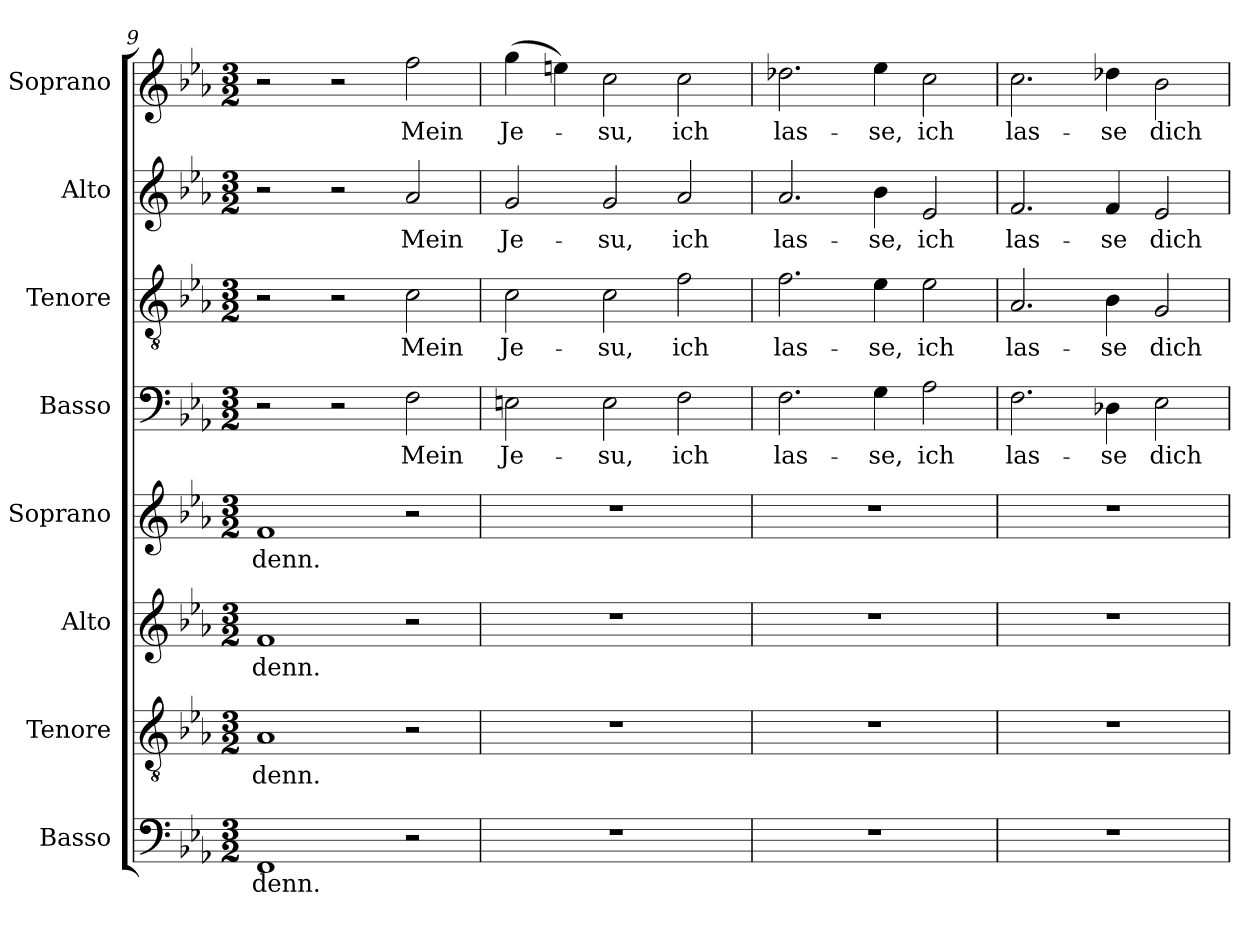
**kern	**text	**kern	**text	**kern	**text	**kern	**text	**kern	**text	**kern	**text	**kern	**text	**kern	**text
*part8	*part8	*part7	*part7	*part6	*part6	*part5	*part5	*part4	*part4	*part3	*part3	*part2	*part2	*part1	*part1
*staff8	*staff8	*staff7	*staff7	*staff6	*staff6	*staff5	*staff5	*staff4	*staff4	*staff3	*staff3	*staff2	*staff2	*staff1	*staff1
*I"Basso	*	*I"Tenore	*	*I"Alto	*	*I"Soprano	*	*I"Basso	*	*I"Tenore	*	*I"Alto	*	*I"Soprano	*
*I'B	*	*I'T	*	*I'A	*	*I'S	*	*I'B	*	*I'T	*	*I'A	*	*I'S	*
!!LO:LB:g=z
*clefF4	*	*clefGv2	*	*clefG2	*	*clefG2	*	*clefF4	*	*clefGv2	*	*clefG2	*	*clefG2	*
*k[b-e-a-]	*	*k[b-e-a-]	*	*k[b-e-a-]	*	*k[b-e-a-]	*	*k[b-e-a-]	*	*k[b-e-a-]	*	*k[b-e-a-]	*	*k[b-e-a-]	*
*E-:	*	*E-:	*	*E-:	*	*E-:	*	*E-:	*	*E-:	*	*E-:	*	*E-:	*
*M3/2	*	*M3/2	*	*M3/2	*	*M3/2	*	*M3/2	*	*M3/2	*	*M3/2	*	*M3/2	*
=9	=9	=9	=9	=9	=9	=9	=9	=9	=9	=9	=9	=9	=9	=9	=9
1FF	denn.	1A-	denn.	1f	denn.	1f	denn.	2r	.	2r	.	2r	.	2r	.
.	.	.	.	.	.	.	.	2r	.	2r	.	2r	.	2r	.
2r	.	2r	.	2r	.	2r	.	2F\	Mein	2c\	Mein	2a-/	Mein	2ff\	Mein
=10	=10	=10	=10	=10	=10	=10	=10	=10	=10	=10	=10	=10	=10	=10	=10
1.r	.	1.r	.	1.r	.	1.r	.	2En\	Je-	2c\	Je-	2g/	Je-	(4gg\	Je-
.	.	.	.	.	.	.	.	.	.	.	.	.	.	4een\)	.
.	.	.	.	.	.	.	.	2E\	-su,	2c\	-su,	2g/	-su,	2cc\	-su,
.	.	.	.	.	.	.	.	2F\	ich	2f\	ich	2a-/	ich	2cc\	ich
=11	=11	=11	=11	=11	=11	=11	=11	=11	=11	=11	=11	=11	=11	=11	=11
1.r	.	1.r	.	1.r	.	1.r	.	2.F\	las-	2.f\	las-	2.a-/	las-	2.dd-X\	las-
.	.	.	.	.	.	.	.	4G\	-se,	4e-\	-se,	4b-\	-se,	4ee-\	-se,
.	.	.	.	.	.	.	.	2A-\	ich	2e-\	ich	2e-/	ich	2cc\	ich
=12	=12	=12	=12	=12	=12	=12	=12	=12	=12	=12	=12	=12	=12	=12	=12
1.r	.	1.r	.	1.r	.	1.r	.	2.F\	las-	2.A-/	las-	2.f/	las-	2.cc\	las-
.	.	.	.	.	.	.	.	4D-X\	-se	4B-\	-se	4f/	-se	4dd-X\	-se
.	.	.	.	.	.	.	.	2E-\	dich	2G/	dich	2e-/	dich	2b-\	dich
=	=	=	=	=	=	=	=	=	=	=	=	=	=	=	=
*-	*-	*-	*-	*-	*-	*-	*-	*-	*-	*-	*-	*-	*-	*-	*-
